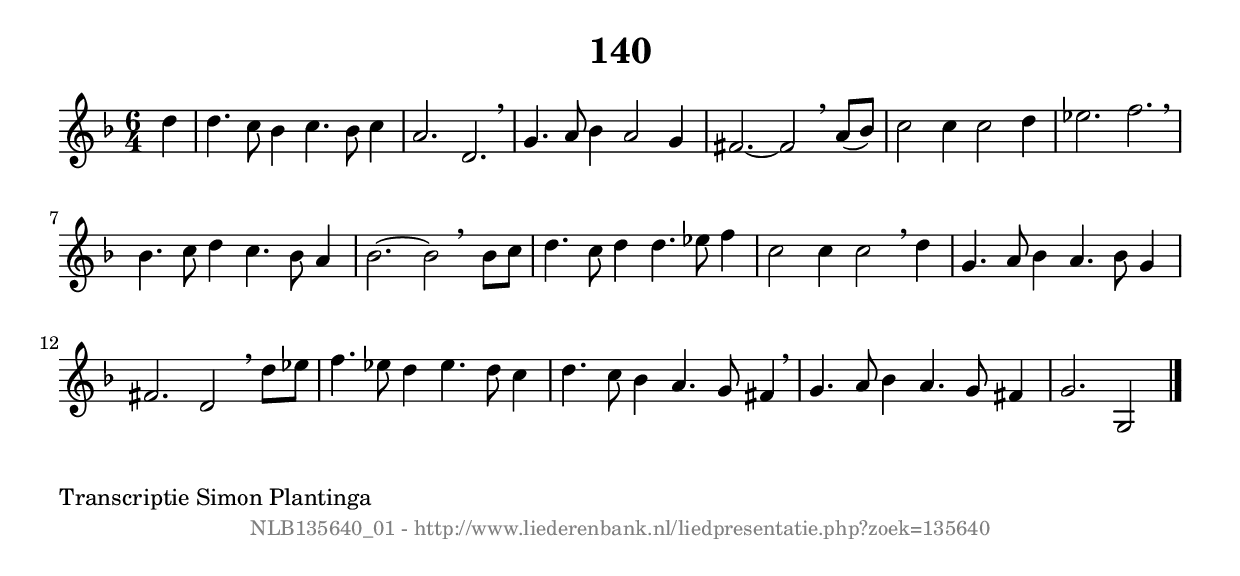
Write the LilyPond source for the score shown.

%
% produced by wce2krn 1.64 (7 June 2014)
%
\version"2.16"
#(append! paper-alist '(("long" . (cons (* 210 mm) (* 2000 mm)))))
#(set-default-paper-size "long")
sb = {\breathe}
mBreak = {\breathe }
bBreak = {\breathe }
x = {\once\override NoteHead #'style = #'cross }
gl=\glissando
itime={\override Staff.TimeSignature #'stencil = ##f }
ficta = {\once\set suggestAccidentals = ##t}
fine = {\once\override Score.RehearsalMark #'self-alignment-X = #1 \mark \markup {\italic{Fine}}}
dc = {\once\override Score.RehearsalMark #'self-alignment-X = #1 \mark \markup {\italic{D.C.}}}
dcf = {\once\override Score.RehearsalMark #'self-alignment-X = #1 \mark \markup {\italic{D.C. al Fine}}}
dcc = {\once\override Score.RehearsalMark #'self-alignment-X = #1 \mark \markup {\italic{D.C. al Coda}}}
ds = {\once\override Score.RehearsalMark #'self-alignment-X = #1 \mark \markup {\italic{D.S.}}}
dsf = {\once\override Score.RehearsalMark #'self-alignment-X = #1 \mark \markup {\italic{D.S. al Fine}}}
dsc = {\once\override Score.RehearsalMark #'self-alignment-X = #1 \mark \markup {\italic{D.S. al Coda}}}
pv = {\set Score.repeatCommands = #'((volta "1"))}
sv = {\set Score.repeatCommands = #'((volta "2"))}
tv = {\set Score.repeatCommands = #'((volta "3"))}
qv = {\set Score.repeatCommands = #'((volta "4"))}
xv = {\set Score.repeatCommands = #'((volta #f))}
\header{ tagline = ""
title = "140"
}
\score {{
\key g \dorian
\relative g'
{
\set melismaBusyProperties = #'()
\partial 32*8
\time 6/4
\tempo 4=120
\override Score.MetronomeMark #'transparent = ##t
\override Score.RehearsalMark #'break-visibility = #(vector #t #t #f)
d'4 | d4. c8 bes4 c4. bes8 c4 | a2. d,2. \sb | g4. a8 bes4 a2 g4 | fis2.~ fis2 \mBreak
a8( bes8) | c2 c4 c2 d4 | ees2. f2. \sb | bes,4. c8 d4 c4. bes8 a4 | bes2.~ bes2 \bar ":|:" \bBreak
bes8 c8 | d4. c8 d4 d4. ees8 f4 | c2 c4 c2 \sb d4 | g,4. a8 bes4 a4. bes8 g4 | fis2. d2 \mBreak
d'8 ees8 | f4. ees8 d4 ees4. d8 c4 | d4. c8 bes4 a4. g8 fis4 \sb | g4. a8 bes4 a4. g8 fis4 | g2. g,2 \bar "|."
 }}
 \midi { }
 \layout {
            indent = 0.0\cm
}
}
\markup { \wordwrap-string #" 
Transcriptie Simon Plantinga
"}
\markup { \vspace #0 } \markup { \with-color #grey \fill-line { \center-column { \smaller "NLB135640_01 - http://www.liederenbank.nl/liedpresentatie.php?zoek=135640" } } }
